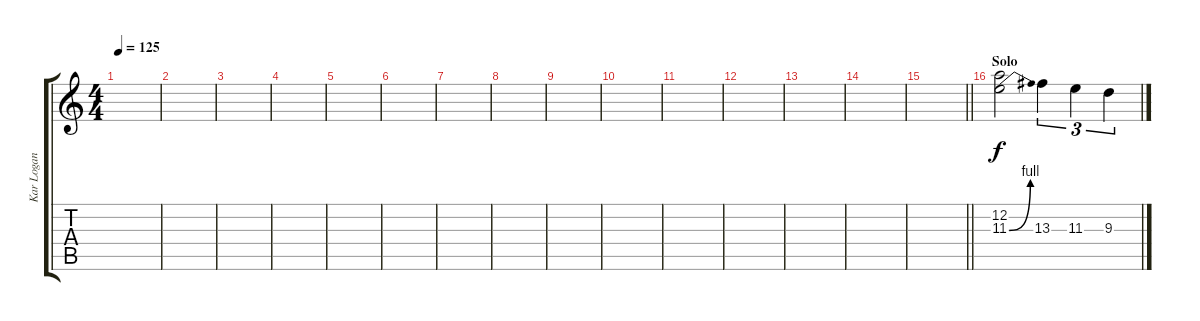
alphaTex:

\track ("Kar Logan Solo" "Kar Logan ") {instrument overdrivenguitar}
\staff {score tabs}
\tuning (D4 A3 F3 C3 G2 D2) {hide}
\ts (4 4)
\tempo 125
\clef g2
\ks c
|
|
|
|
|
|
|
|
|
|
|
|
|
|
\barLineRight lightlight
|
\section ("" "Solo")
(12.2 11.3{be (bend 0 0 60 4)}).2 13.3.4{tu (3 2)} 11.3.4{tu (3 2)} 9.3.4{tu (3 2)}
